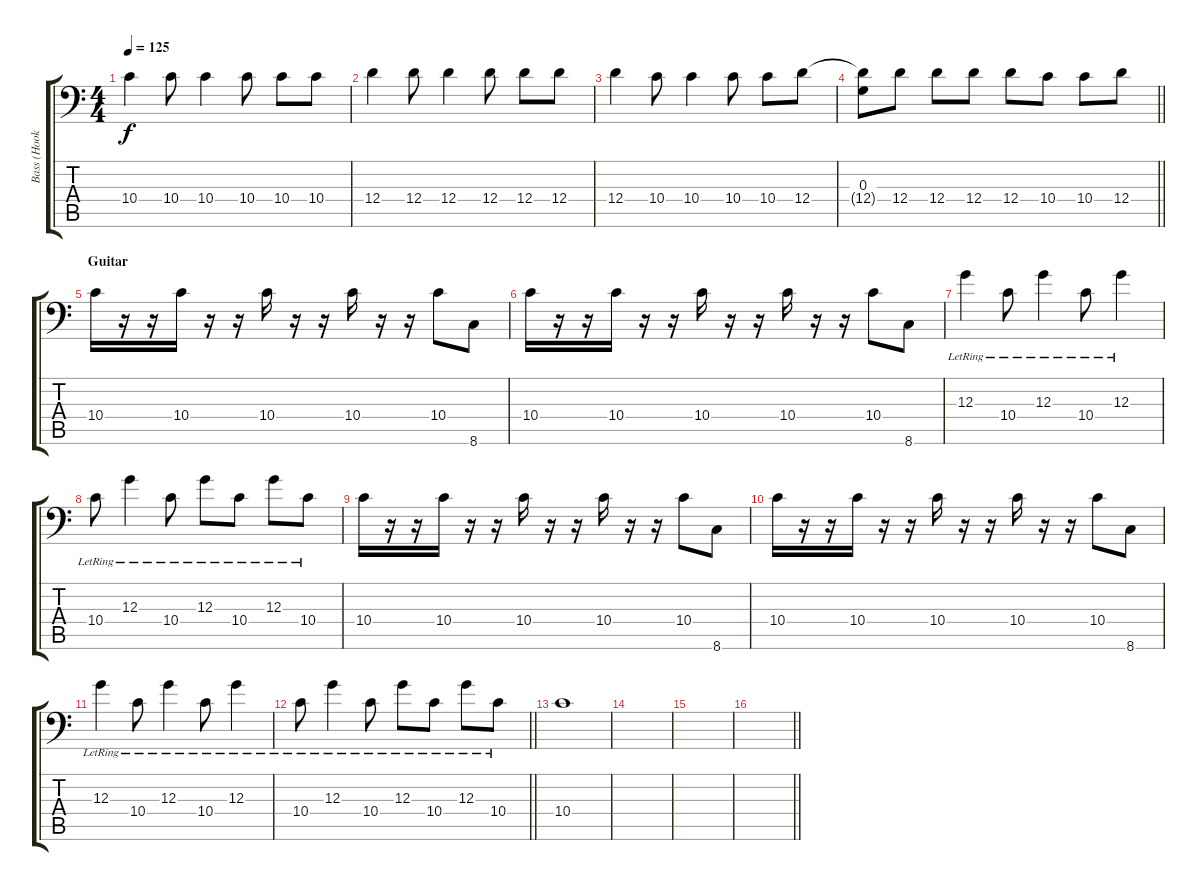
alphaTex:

\track ("Bass (Hooky)" "Bass (Hook") {instrument electricguitarclean}
\staff {score tabs}
\tuning (E3 B2 G2 D2 A1 E1) {hide}
\ts (4 4)
\tempo 125
\clef f4
\ks c
10.4.4{dy f} 10.4.8 10.4.4 10.4.8 10.4.8 10.4.8 |
12.4.4 12.4.8 12.4.4 12.4.8 12.4.8 12.4.8 |
12.4.4 10.4.8 10.4.4 10.4.8 10.4.8 12.4.8 |
\barLineRight lightlight
(0.3 12.4{t}).8 12.4.8 12.4.8 12.4.8 12.4.8 10.4.8 10.4.8 12.4.8 |
\section ("" "Guitar")
10.4.16 r.16 r.16 10.4.16 r.16 r.16 10.4.16 r.16 r.16 10.4.16 r.16 r.16 10.4.8 8.6.8 |
10.4.16 r.16 r.16 10.4.16 r.16 r.16 10.4.16 r.16 r.16 10.4.16 r.16 r.16 10.4.8 8.6.8 |
12.3{lr}.4 10.4{lr}.8 12.3{lr}.4 10.4{lr}.8 12.3{lr}.4 |
10.4{lr}.8 12.3{lr}.4 10.4{lr}.8 12.3{lr}.8 10.4{lr}.8 12.3{lr}.8 10.4{lr}.8 |
10.4.16 r.16 r.16 10.4.16 r.16 r.16 10.4.16 r.16 r.16 10.4.16 r.16 r.16 10.4.8 8.6.8 |
10.4.16 r.16 r.16 10.4.16 r.16 r.16 10.4.16 r.16 r.16 10.4.16 r.16 r.16 10.4.8 8.6.8 |
12.3{lr}.4 10.4{lr}.8 12.3{lr}.4 10.4{lr}.8 12.3{lr}.4 |
\barLineRight lightlight
10.4{lr}.8 12.3{lr}.4 10.4{lr}.8 12.3{lr}.8 10.4{lr}.8 12.3{lr}.8 10.4{lr}.8 |
10.4.1 |
|
|
\barLineRight lightlight
